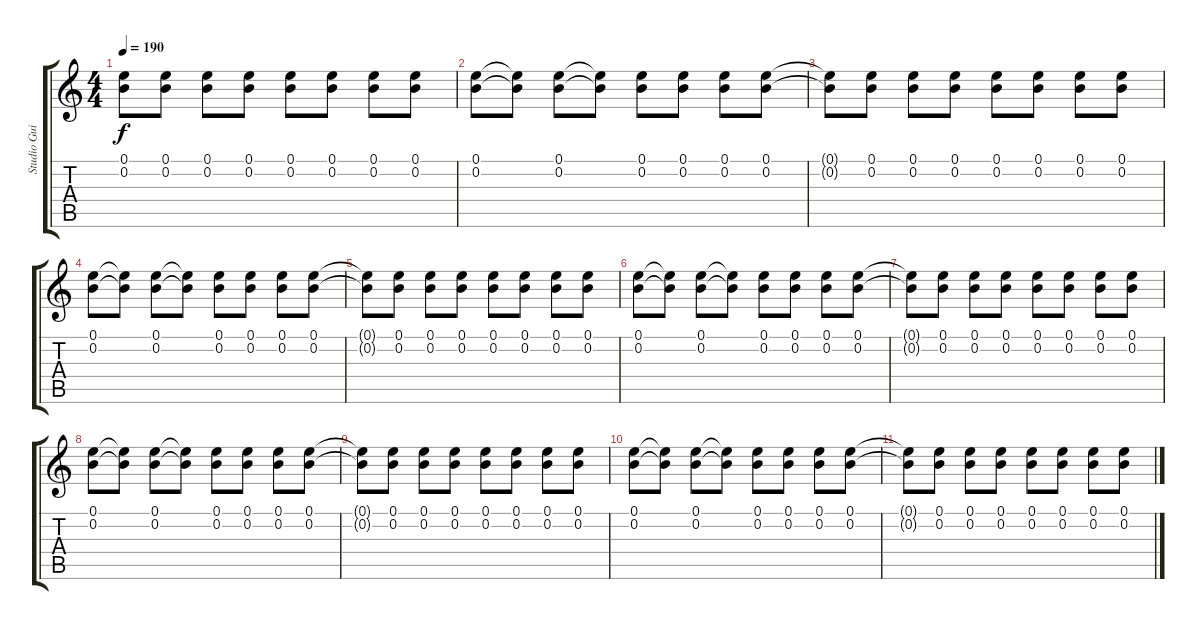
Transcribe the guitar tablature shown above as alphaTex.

\track ("Studio Guitar" "Studio Gui") {instrument acousticguitarsteel}
\staff {score tabs}
\tuning (E4 B3 G3 D3 A2 E2) {hide}
\ts (4 4)
\tempo 190
\clef g2
\ks c
(0.1{t} 0.2{t}).8{dy f} (0.1 0.2).8 (0.1 0.2).8 (0.1 0.2).8 (0.1 0.2).8 (0.1 0.2).8 (0.1 0.2).8 (0.1 0.2).8 |
(0.1 0.2).8 (0.1{t} 0.2{t}).8 (0.1 0.2).8 (0.1{t} 0.2{t}).8 (0.1 0.2).8 (0.1 0.2).8 (0.1 0.2).8 (0.1 0.2).8 |
(0.1{t} 0.2{t}).8 (0.1 0.2).8 (0.1 0.2).8 (0.1 0.2).8 (0.1 0.2).8 (0.1 0.2).8 (0.1 0.2).8 (0.1 0.2).8 |
(0.1 0.2).8 (0.1{t} 0.2{t}).8 (0.1 0.2).8 (0.1{t} 0.2{t}).8 (0.1 0.2).8 (0.1 0.2).8 (0.1 0.2).8 (0.1 0.2).8 |
(0.1{t} 0.2{t}).8 (0.1 0.2).8 (0.1 0.2).8 (0.1 0.2).8 (0.1 0.2).8 (0.1 0.2).8 (0.1 0.2).8 (0.1 0.2).8 |
(0.1 0.2).8 (0.1{t} 0.2{t}).8 (0.1 0.2).8 (0.1{t} 0.2{t}).8 (0.1 0.2).8 (0.1 0.2).8 (0.1 0.2).8 (0.1 0.2).8 |
(0.1{t} 0.2{t}).8 (0.1 0.2).8 (0.1 0.2).8 (0.1 0.2).8 (0.1 0.2).8 (0.1 0.2).8 (0.1 0.2).8 (0.1 0.2).8 |
(0.1 0.2).8 (0.1{t} 0.2{t}).8 (0.1 0.2).8 (0.1{t} 0.2{t}).8 (0.1 0.2).8 (0.1 0.2).8 (0.1 0.2).8 (0.1 0.2).8 |
(0.1{t} 0.2{t}).8 (0.1 0.2).8 (0.1 0.2).8 (0.1 0.2).8 (0.1 0.2).8 (0.1 0.2).8 (0.1 0.2).8 (0.1 0.2).8 |
(0.1 0.2).8 (0.1{t} 0.2{t}).8 (0.1 0.2).8 (0.1{t} 0.2{t}).8 (0.1 0.2).8 (0.1 0.2).8 (0.1 0.2).8 (0.1 0.2).8 |
(0.1{t} 0.2{t}).8 (0.1 0.2).8 (0.1 0.2).8 (0.1 0.2).8 (0.1 0.2).8 (0.1 0.2).8 (0.1 0.2).8 (0.1 0.2).8
